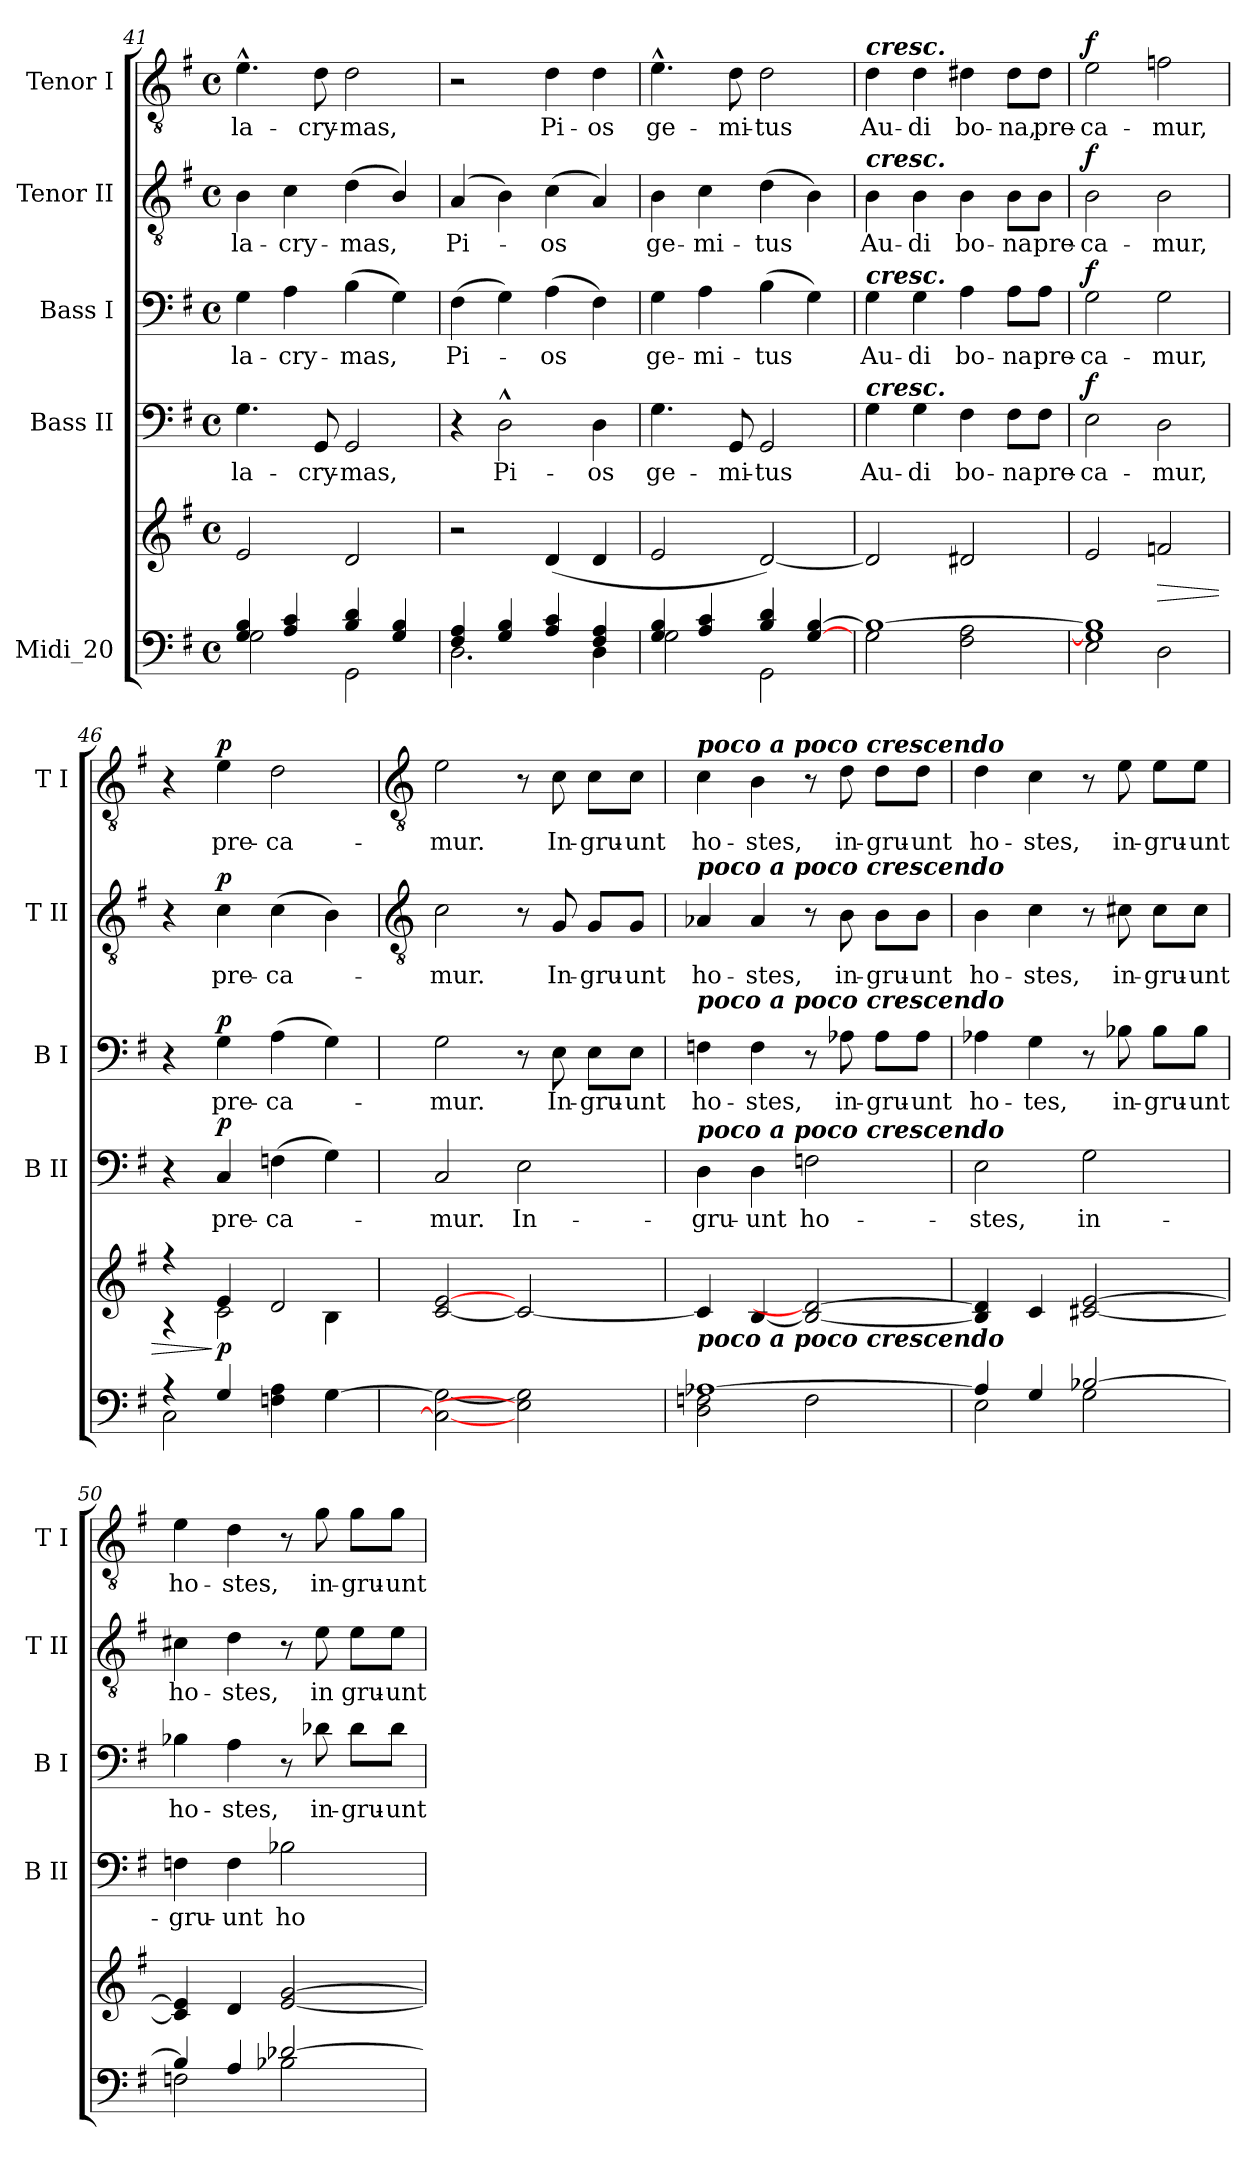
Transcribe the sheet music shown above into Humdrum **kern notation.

**kern	**kern	**dynam	**kern	**text	**dynam	**kern	**text	**dynam	**kern	**text	**dynam	**kern	**text	**dynam
*part5	*part5	*part5	*part4	*part4	*part4	*part3	*part3	*part3	*part2	*part2	*part2	*part1	*part1	*part1
*staff6	*staff5	*staff5/6	*staff4	*staff4	*staff4	*staff3	*staff3	*staff3	*staff2	*staff2	*staff2	*staff1	*staff1	*staff1
*I"Midi_20	*	*	*I"Bass II	*	*	*I"Bass I	*	*	*I"Tenor II	*	*	*I"Tenor I	*	*
*	*	*	*I'B II	*	*	*I'B I	*	*	*I'T II	*	*	*I'T I	*	*
*clefF4	*clefG2	*	*clefF4	*	*	*clefF4	*	*	*clefGv2	*	*	*clefGv2	*	*
*k[f#]	*k[f#]	*	*k[f#]	*	*	*k[f#]	*	*	*k[f#]	*	*	*k[f#]	*	*
*G:	*G:	*	*G:	*	*	*G:	*	*	*G:	*	*	*G:	*	*
*M4/4	*M4/4	*	*M4/4	*	*	*M4/4	*	*	*M4/4	*	*	*M4/4	*	*
*met(c)	*met(c)	*	*met(c)	*	*	*met(c)	*	*	*met(c)	*	*	*met(c)	*	*
=41	=41	=41	=41	=41	=41	=41	=41	=41	=41	=41	=41	=41	=41	=41
*^	*^	*	*	*	*	*	*	*	*	*	*	*	*	*
!	!	!	!	!	!	!LO:LY:b	!	!	!LO:LY:b	!	!	!LO:LY:b	!	!	!LO:LY:b	!
4G/ 4B/	2G\	2e/	2ryy	.	4.G	la-	.	4G	la-	.	4B	la-	.	4.e^^	la-	.
!	!	!	!	!	!	!	!	!	!LO:LY:b	!	!	!LO:LY:b	!	!	!	!
4A/ 4c/	.	.	.	.	.	.	.	4A	-cry-	.	4c	-cry-	.	.	.	.
!	!	!	!	!	!	!LO:LY:b	!	!	!	!	!	!	!	!	!LO:LY:b	!
.	.	.	.	.	8GG	-cry-	.	.	.	.	.	.	.	8d	-cry-	.
!	!	!	!	!	!	!LO:LY:b	!	!	!LO:LY:b	!	!	!LO:LY:b	!	!	!LO:LY:b	!
4B/ 4d/	2GG\	2d/	2ryy	.	2GG	-mas,	.	(>4B	-mas,	.	(<4d	-mas,	.	2d	-mas,	.
4G/ 4B/	.	.	.	.	.	.	.	4G)	.	.	4B/)	.	.	.	.	.
=42	=42	=42	=42	=42	=42	=42	=42	=42	=42	=42	=42	=42	=42	=42	=42	=42
!	!	!	!	!	!	!	!	!	!LO:LY:b	!	!	!LO:LY:b	!	!	!	!
4F#/ 4A/	2.D\	2r	2ryy	.	4r	.	.	(>4F#	Pi-	.	(<4A	Pi-	.	2r	.	.
!	!	!	!	!	!	!LO:LY:b	!	!	!	!	!	!	!	!	!	!
4G/ 4B/	.	.	.	.	2D^^	Pi-	.	4G)	.	.	4B)	.	.	.	.	.
!	!	!	!	!	!	!	!	!	!LO:LY:b	!	!	!LO:LY:b	!	!	!LO:LY:b	!
4A/ 4c/	.	(>4d/	2ryy	.	.	.	.	(>4A	os	.	(<4c	os	.	4d	Pi-	.
!	!	!	!	!	!	!LO:LY:b	!	!	!	!	!	!	!	!	!LO:LY:b	!
4F#/ 4A/	4D\	4d/	.	.	4D	-os	.	4F#)	.	.	4A)	.	.	4d	-os	.
=43	=43	=43	=43	=43	=43	=43	=43	=43	=43	=43	=43	=43	=43	=43	=43	=43
!	!	!	!	!	!	!LO:LY:b	!	!	!LO:LY:b	!	!	!LO:LY:b	!	!	!LO:LY:b	!
4G/ 4B/	2G\	2e/	2ryy	.	4.G	ge-	.	4G	ge-	.	4B	ge-	.	4.e^^	ge-	.
!	!	!	!	!	!	!	!	!	!LO:LY:b	!	!	!LO:LY:b	!	!	!	!
4A/ 4c/	.	.	.	.	.	.	.	4A	-mi-	.	4c	-mi-	.	.	.	.
!	!	!	!	!	!	!LO:LY:b	!	!	!	!	!	!	!	!	!LO:LY:b	!
.	.	.	.	.	8GG	-mi-	.	.	.	.	.	.	.	8d	-mi-	.
!	!	!	!	!	!	!LO:LY:b	!	!	!LO:LY:b	!	!	!LO:LY:b	!	!	!LO:LY:b	!
4B/ 4d/	2GG\	[2d/)	2ryy	.	2GG	-tus	.	(>4B	-tus	.	(>4d	-tus	.	2d	-tus	.
[4G/ [4B/	.	.	.	.	.	.	.	4G)	.	.	4B)	.	.	.	.	.
=44	=44	=44	=44	=44	=44	=44	=44	=44	=44	=44	=44	=44	=44	=44	=44	=44
!	!	!	!	!	!	!	!	!	!	!	!	!	!	!LO:TX:a:Bi:t=cresc.	!	!
!	!	!	!	!	!	!	!	!	!	!	!LO:TX:a:Bi:t=cresc.	!	!	!	!	!
!	!	!	!	!	!	!	!	!LO:TX:a:Bi:t=cresc.	!	!	!	!	!	!	!	!
!	!	!	!	!	!LO:TX:a:Bi:t=cresc.	!	!	!	!	!	!	!	!	!	!	!
!	!	!	!	!	!	!LO:LY:b	!	!	!LO:LY:b	!	!	!LO:LY:b	!	!	!LO:LY:b	!
1B/_	2G\	2d/]	1ryy	.	4G	Au-	.	4G	Au-	.	4B	Au-	.	4d	Au-	.
!	!	!	!	!	!	!LO:LY:b	!	!	!LO:LY:b	!	!	!LO:LY:b	!	!	!LO:LY:b	!
.	.	.	.	.	4G	-di	.	4G	-di	.	4B	-di	.	4d	-di	.
!	!	!	!	!	!	!LO:LY:b	!	!	!LO:LY:b	!	!	!LO:LY:b	!	!	!LO:LY:b	!
.	2F#\ 2A\	2d#X/	.	.	4F#	bo-	.	4A	bo-	.	4B	bo-	.	4d#X	bo-	.
!	!	!	!	!	!	!LO:LY:b	!	!	!LO:LY:b	!	!	!LO:LY:b	!	!	!LO:LY:b	!
.	.	.	.	.	8F#\L	-na	.	8A\L	-na	.	8B\L	-na	.	8d#\L	-na,	.
!	!	!	!	!	!	!LO:LY:b	!	!	!LO:LY:b	!	!	!LO:LY:b	!	!	!LO:LY:b	!
.	.	.	.	.	8F#\J	pre-	.	8A\J	pre-	.	8B\J	pre-	.	8d#\J	pre-	.
=45	=45	=45	=45	=45	=45	=45	=45	=45	=45	=45	=45	=45	=45	=45	=45	=45
!	!	!	!	!	!	!LO:LY:b	!LO:DY:b	!	!LO:LY:b	!LO:DY:b	!	!LO:LY:b	!LO:DY:b	!	!LO:LY:b	!LO:DY:b
1G/] 1B/]	2E\	2e/	1ryy	.	2E	ca-	f	2G	ca-	f	2B	ca-	f	2e	ca-	f
!	!	!	!	!LO:HP:b	!	!LO:LY:b	!	!	!LO:LY:b	!	!	!LO:LY:b	!	!	!LO:LY:b	!
.	2D\	2fn/	.	>	2D	-mur,	.	2G	-mur,	.	2B	-mur,	.	2fn	-mur,	.
=46	=46	=46	=46	=46	=46	=46	=46	=46	=46	=46	=46	=46	=46	=46	=46	=46
4r	2C\	4r	4r	.	4r	.	.	4r	.	.	4r	.	.	4r	.	.
!	!	!	!	!LO:DY:n=1:b	!	!LO:LY:b	!LO:DY:b	!	!LO:LY:b	!LO:DY:b	!	!LO:LY:b	!LO:DY:b	!	!LO:LY:b	!LO:DY:b
4G/	.	4e/	2c\	] p	4C	pre-	p	4G	pre-	p	4c	pre-	p	4e	pre-	p
!	!	!	!	!	!	!LO:LY:b	!	!	!LO:LY:b	!	!	!LO:LY:b	!	!	!LO:LY:b	!
2ryy	4Fn\ 4A\	2d/	.	.	(>4Fn	-ca-	.	(>4A	-ca-	.	(>4c	-ca-	.	2d	-ca-	.
.	[4G\	.	4B\	.	4G)	.	.	4G)	.	.	4B)	.	.	.	.	.
*	*	*v	*v	*	*	*	*	*	*	*	*	*	*	*	*	*
!!LO:LB:g=z
=47	=47	=47	=47	=47	=47	=47	=47	=47	=47	=47	=47	=47	=47	=47	=47
*	*	*	*	*	*	*	*	*	*	*clefGv2	*	*	*clefGv2	*	*
*	*	*^	*	*	*	*	*	*	*	*	*	*	*	*	*
!	!	!	!	!	!	!LO:LY:b	!	!	!LO:LY:b	!	!	!LO:LY:b	!	!	!LO:LY:b	!
*	*	*v	*v	*	*	*	*	*	*	*	*	*	*	*	*	*
1ryy	2C\_ 2G\_	[2c [2e	.	2C	mur.	.	2G	mur.	.	2c	mur.	.	2e	-mur.	.
!	!	!	!	!	!LO:LY:b	!	!	!	!	!	!	!	!	!	!
.	2E\] 2G\]	2c_	.	2E	In-	.	8r	.	.	8r	.	.	8r	.	.
!	!	!	!	!	!	!	!	!LO:LY:b	!	!	!LO:LY:b	!	!	!LO:LY:b	!
.	.	.	.	.	.	.	8E	In-	.	8G	In-	.	8c	In-	.
!	!	!	!	!	!	!	!	!LO:LY:b	!	!	!LO:LY:b	!	!	!LO:LY:b	!
.	.	.	.	.	.	.	8E\L	-gru-	.	8G/L	-gru-	.	8c\L	-gru-	.
!	!	!	!	!	!	!	!	!LO:LY:b	!	!	!LO:LY:b	!	!	!LO:LY:b	!
.	.	.	.	.	.	.	8E\J	-unt	.	8G/J	-unt	.	8c\J	-unt	.
=48	=48	=48	=48	=48	=48	=48	=48	=48	=48	=48	=48	=48	=48	=48	=48
!	!	!	!	!	!	!	!	!	!	!	!	!	!LO:TX:a:Bi:t=poco a poco crescendo	!	!
!	!	!	!	!	!	!	!	!	!	!LO:TX:a:Bi:t=poco a poco crescendo	!	!	!	!	!
!	!	!	!	!	!	!	!LO:TX:a:Bi:t=poco a poco crescendo	!	!	!	!	!	!	!	!
!	!	!	!	!LO:TX:a:Bi:t=poco a poco crescendo	!	!	!	!	!	!	!	!	!	!	!
!	!	!LO:TX:b:Bi:t=poco a poco crescendo	!	!	!	!	!	!	!	!	!	!	!	!	!
!	!	!	!	!	!LO:LY:b	!	!	!LO:LY:b	!	!	!LO:LY:b	!	!	!LO:LY:b	!
[1A-X/	2D\ 2Fn\	4c]	.	4D	-gru-	.	4Fn	ho-	.	4A-X	ho-	.	4c	ho-	.
!	!	!	!	!	!LO:LY:b	!	!	!LO:LY:b	!	!	!LO:LY:b	!	!	!LO:LY:b	!
.	.	[4B	.	4D	-unt	.	4F	-stes,	.	4A-	-stes,	.	4B	-stes,	.
!	!	!	!	!	!LO:LY:b	!	!	!	!	!	!	!	!	!	!
.	2F\	2B_ 2d_	.	2Fn	ho-	.	8r	.	.	8r	.	.	8r	.	.
!	!	!	!	!	!	!	!	!LO:LY:b	!	!	!LO:LY:b	!	!	!LO:LY:b	!
.	.	.	.	.	.	.	8A-X	in-	.	8B	in-	.	8d	in-	.
!	!	!	!	!	!	!	!	!LO:LY:b	!	!	!LO:LY:b	!	!	!LO:LY:b	!
.	.	.	.	.	.	.	8A-\L	-gru-	.	8B\L	-gru-	.	8d\L	-gru-	.
!	!	!	!	!	!	!	!	!LO:LY:b	!	!	!LO:LY:b	!	!	!LO:LY:b	!
.	.	.	.	.	.	.	8A-\J	-unt	.	8B\J	-unt	.	8d\J	-unt	.
=49	=49	=49	=49	=49	=49	=49	=49	=49	=49	=49	=49	=49	=49	=49	=49
!	!	!	!	!	!LO:LY:b	!	!	!LO:LY:b	!	!	!LO:LY:b	!	!	!LO:LY:b	!
4A-/]	2E\	4B] 4d]	.	2E	-stes,	.	4A-X	ho-	.	4B	ho-	.	4d	ho-	.
!	!	!	!	!	!	!	!	!LO:LY:b	!	!	!LO:LY:b	!	!	!LO:LY:b	!
4G/	.	4c	.	.	.	.	4G	-tes,	.	4c	-stes,	.	4c	-stes,	.
!	!	!	!	!	!LO:LY:b	!	!	!	!	!	!	!	!	!	!
[2B-X/	2G\	[2c#X [2e	.	2G	in-	.	8r	.	.	8r	.	.	8r	.	.
!	!	!	!	!	!	!	!	!LO:LY:b	!	!	!LO:LY:b	!	!	!LO:LY:b	!
.	.	.	.	.	.	.	8B-X	in-	.	8c#X	in-	.	8e	in-	.
!	!	!	!	!	!	!	!	!LO:LY:b	!	!	!LO:LY:b	!	!	!LO:LY:b	!
.	.	.	.	.	.	.	8B-\L	-gru-	.	8c#\L	-gru-	.	8e\L	-gru-	.
!	!	!	!	!	!	!	!	!LO:LY:b	!	!	!LO:LY:b	!	!	!LO:LY:b	!
.	.	.	.	.	.	.	8B-\J	-unt	.	8c#\J	-unt	.	8e\J	-unt	.
=50	=50	=50	=50	=50	=50	=50	=50	=50	=50	=50	=50	=50	=50	=50	=50
!	!	!	!	!	!LO:LY:b	!	!	!LO:LY:b	!	!	!LO:LY:b	!	!	!LO:LY:b	!
4B-/]	2Fn\	4c#] 4e]	.	4Fn	-gru-	.	4B-X	ho-	.	4c#X	ho-	.	4e	ho-	.
!	!	!	!	!	!LO:LY:b	!	!	!LO:LY:b	!	!	!LO:LY:b	!	!	!LO:LY:b	!
4A/	.	4d	.	4F	-unt	.	4A	-stes,	.	4d	-stes,	.	4d	-stes,	.
!	!	!	!	!	!LO:LY:b	!	!	!	!	!	!	!	!	!	!
[2d-X/	2B-X\	[2e [2g	.	2B-X	ho-	.	8r	.	.	8r	.	.	8r	.	.
!	!	!	!	!	!	!	!	!LO:LY:b	!	!	!LO:LY:b	!	!	!LO:LY:b	!
.	.	.	.	.	.	.	8d-X	in-	.	8e	in	.	8g	in-	.
!	!	!	!	!	!	!	!	!LO:LY:b	!	!	!LO:LY:b	!	!	!LO:LY:b	!
.	.	.	.	.	.	.	8d-\L	-gru-	.	8e\L	gru-	.	8g\L	-gru-	.
!	!	!	!	!	!	!	!	!LO:LY:b	!	!	!LO:LY:b	!	!	!LO:LY:b	!
.	.	.	.	.	.	.	8d-\J	-unt	.	8e\J	-unt	.	8g\J	-unt	.
*v	*v	*	*	*	*	*	*	*	*	*	*	*	*	*	*
=	=	=	=	=	=	=	=	=	=	=	=	=	=	=
*-	*-	*-	*-	*-	*-	*-	*-	*-	*-	*-	*-	*-	*-	*-
